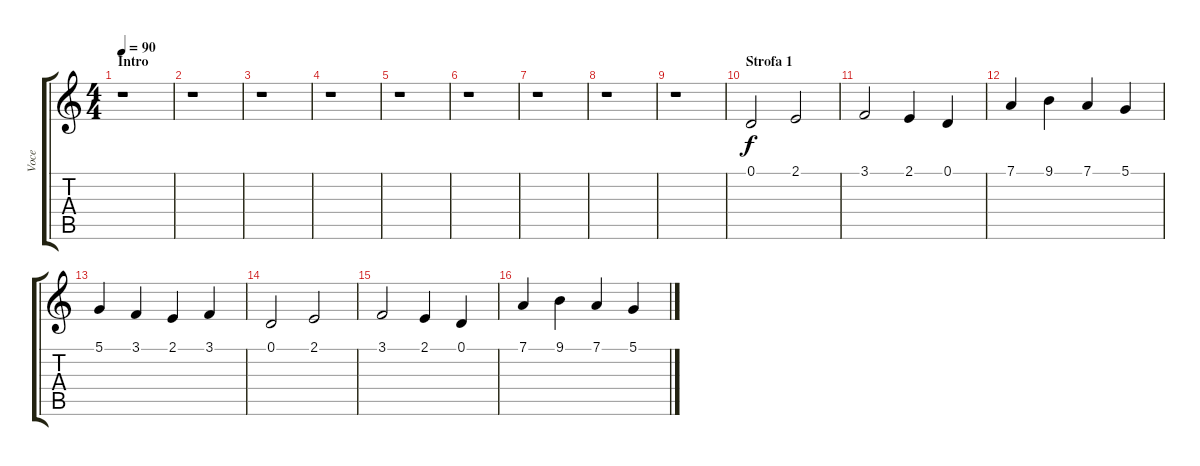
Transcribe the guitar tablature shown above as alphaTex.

\track ("Voce" "Voce") {instrument stringensemble1}
\staff {score tabs}
\tuning (D4 A3 F3 D3 A2 D2) {hide}
\ts (4 4)
\section ("" "Intro")
\tempo 90
\clef g2
\ks c
r.1{dy f instrument stringensemble1} |
r.1 |
r.1 |
r.1 |
r.1 |
r.1 |
r.1 |
r.1 |
r.1 |
\section ("" "Strofa 1")
0.1.2 2.1.2 |
3.1.2 2.1.4 0.1.4 |
7.1.4 9.1.4 7.1.4 5.1.4 |
5.1.4 3.1.4 2.1.4 3.1.4 |
0.1.2 2.1.2 |
3.1.2 2.1.4 0.1.4 |
7.1.4 9.1.4 7.1.4 5.1.4
